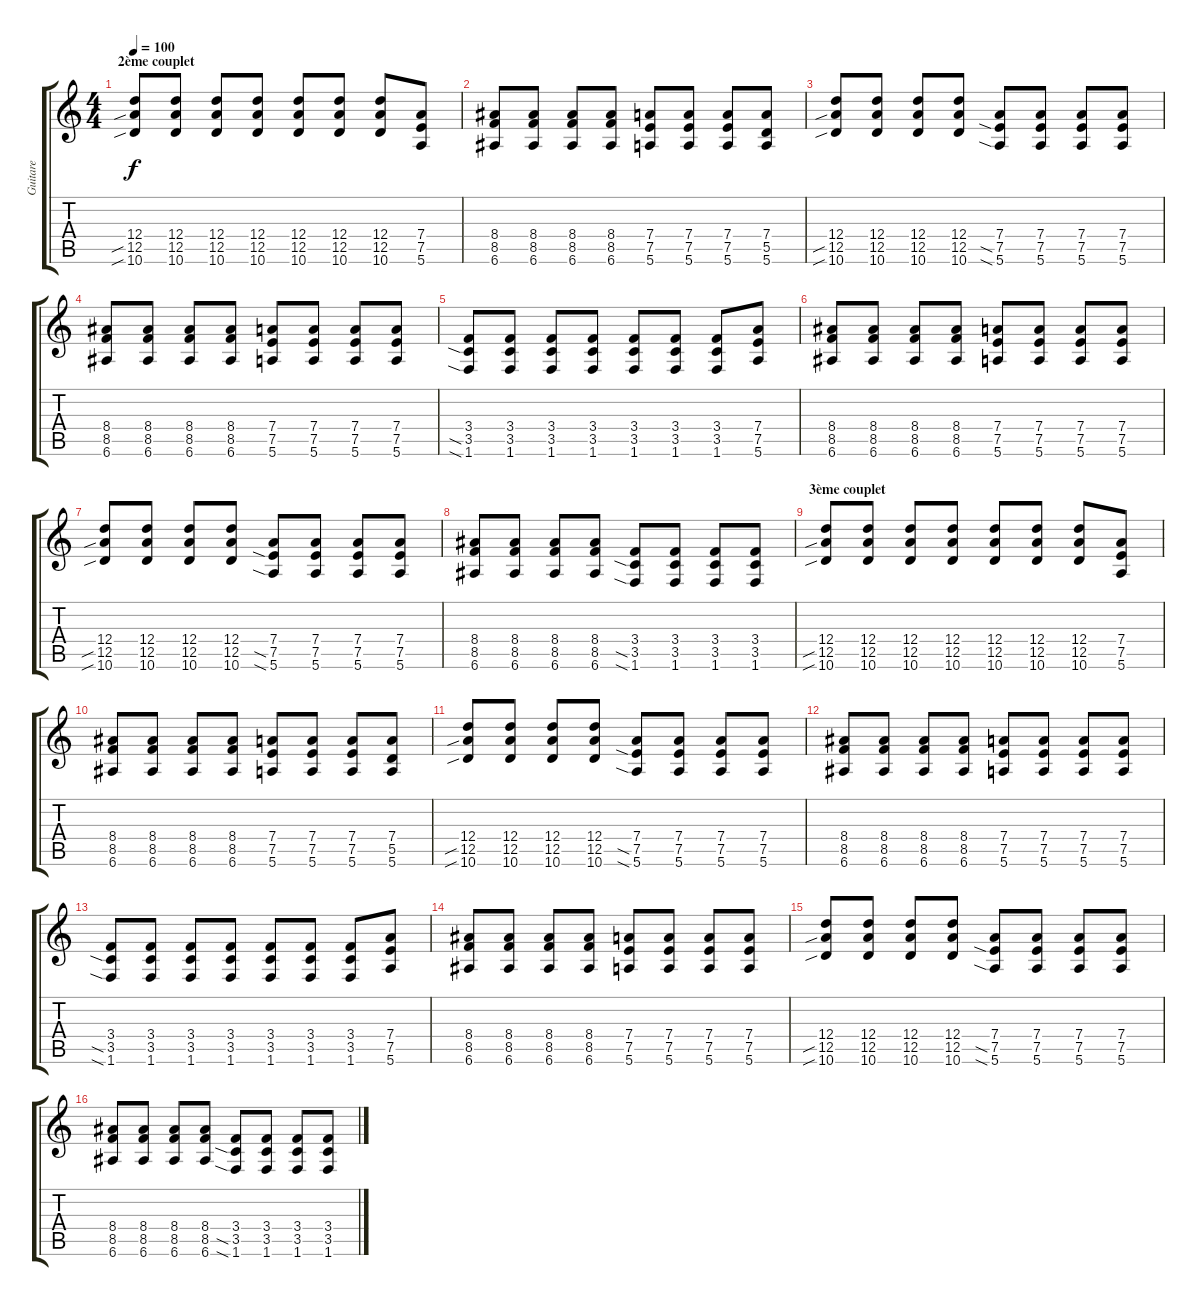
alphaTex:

\track ("Guitare" "Guitare") {instrument distortionguitar}
\staff {score tabs}
\tuning (E4 B3 G3 D3 A2 E2) {hide}
\ts (4 4)
\section ("" "2ème couplet")
\tempo 100
\clef g2
\ks c
(12.4 12.5{sib} 10.6{sib}).8{dy f} (12.4 12.5 10.6).8 (12.4 12.5 10.6).8 (12.4 12.5 10.6).8 (12.4 12.5 10.6).8 (12.4 12.5 10.6).8 (12.4 12.5 10.6).8 (7.4 7.5 5.6).8 |
(8.4 8.5 6.6).8 (8.4 8.5 6.6).8 (8.4 8.5 6.6).8 (8.4 8.5 6.6).8 (7.4 7.5 5.6).8 (7.4 7.5 5.6).8 (7.4 7.5 5.6).8 (7.4 5.5 5.6).8 |
(12.4 12.5{sib} 10.6{sib}).8 (12.4 12.5 10.6).8 (12.4 12.5 10.6).8 (12.4 12.5 10.6).8 (7.4 7.5{sia} 5.6{sia}).8 (7.4 7.5 5.6).8 (7.4 7.5 5.6).8 (7.4 7.5 5.6).8 |
(8.4 8.5 6.6).8 (8.4 8.5 6.6).8 (8.4 8.5 6.6).8 (8.4 8.5 6.6).8 (7.4 7.5 5.6).8 (7.4 7.5 5.6).8 (7.4 7.5 5.6).8 (7.4 7.5 5.6).8 |
(3.4 3.5{sia} 1.6{sia}).8 (3.4 3.5 1.6).8 (3.4 3.5 1.6).8 (3.4 3.5 1.6).8 (3.4 3.5 1.6).8 (3.4 3.5 1.6).8 (3.4 3.5 1.6).8 (7.4 7.5 5.6).8 |
(8.4 8.5 6.6).8 (8.4 8.5 6.6).8 (8.4 8.5 6.6).8 (8.4 8.5 6.6).8 (7.4 7.5 5.6).8 (7.4 7.5 5.6).8 (7.4 7.5 5.6).8 (7.4 7.5 5.6).8 |
(12.4 12.5{sib} 10.6{sib}).8 (12.4 12.5 10.6).8 (12.4 12.5 10.6).8 (12.4 12.5 10.6).8 (7.4 7.5{sia} 5.6{sia}).8 (7.4 7.5 5.6).8 (7.4 7.5 5.6).8 (7.4 7.5 5.6).8 |
(8.4 8.5 6.6).8 (8.4 8.5 6.6).8 (8.4 8.5 6.6).8 (8.4 8.5 6.6).8 (3.4 3.5{sia} 1.6{sia}).8 (3.4 3.5 1.6).8 (3.4 3.5 1.6).8 (3.4 3.5 1.6).8 |
\section ("" "3ème couplet")
(12.4 12.5{sib} 10.6{sib}).8 (12.4 12.5 10.6).8 (12.4 12.5 10.6).8 (12.4 12.5 10.6).8 (12.4 12.5 10.6).8 (12.4 12.5 10.6).8 (12.4 12.5 10.6).8 (7.4 7.5 5.6).8 |
(8.4 8.5 6.6).8 (8.4 8.5 6.6).8 (8.4 8.5 6.6).8 (8.4 8.5 6.6).8 (7.4 7.5 5.6).8 (7.4 7.5 5.6).8 (7.4 7.5 5.6).8 (7.4 5.5 5.6).8 |
(12.4 12.5{sib} 10.6{sib}).8 (12.4 12.5 10.6).8 (12.4 12.5 10.6).8 (12.4 12.5 10.6).8 (7.4 7.5{sia} 5.6{sia}).8 (7.4 7.5 5.6).8 (7.4 7.5 5.6).8 (7.4 7.5 5.6).8 |
(8.4 8.5 6.6).8 (8.4 8.5 6.6).8 (8.4 8.5 6.6).8 (8.4 8.5 6.6).8 (7.4 7.5 5.6).8 (7.4 7.5 5.6).8 (7.4 7.5 5.6).8 (7.4 7.5 5.6).8 |
(3.4 3.5{sia} 1.6{sia}).8 (3.4 3.5 1.6).8 (3.4 3.5 1.6).8 (3.4 3.5 1.6).8 (3.4 3.5 1.6).8 (3.4 3.5 1.6).8 (3.4 3.5 1.6).8 (7.4 7.5 5.6).8 |
(8.4 8.5 6.6).8 (8.4 8.5 6.6).8 (8.4 8.5 6.6).8 (8.4 8.5 6.6).8 (7.4 7.5 5.6).8 (7.4 7.5 5.6).8 (7.4 7.5 5.6).8 (7.4 7.5 5.6).8 |
(12.4 12.5{sib} 10.6{sib}).8 (12.4 12.5 10.6).8 (12.4 12.5 10.6).8 (12.4 12.5 10.6).8 (7.4 7.5{sia} 5.6{sia}).8 (7.4 7.5 5.6).8 (7.4 7.5 5.6).8 (7.4 7.5 5.6).8 |
(8.4 8.5 6.6).8 (8.4 8.5 6.6).8 (8.4 8.5 6.6).8 (8.4 8.5 6.6).8 (3.4 3.5{sia} 1.6{sia}).8 (3.4 3.5 1.6).8 (3.4 3.5 1.6).8 (3.4 3.5 1.6).8
